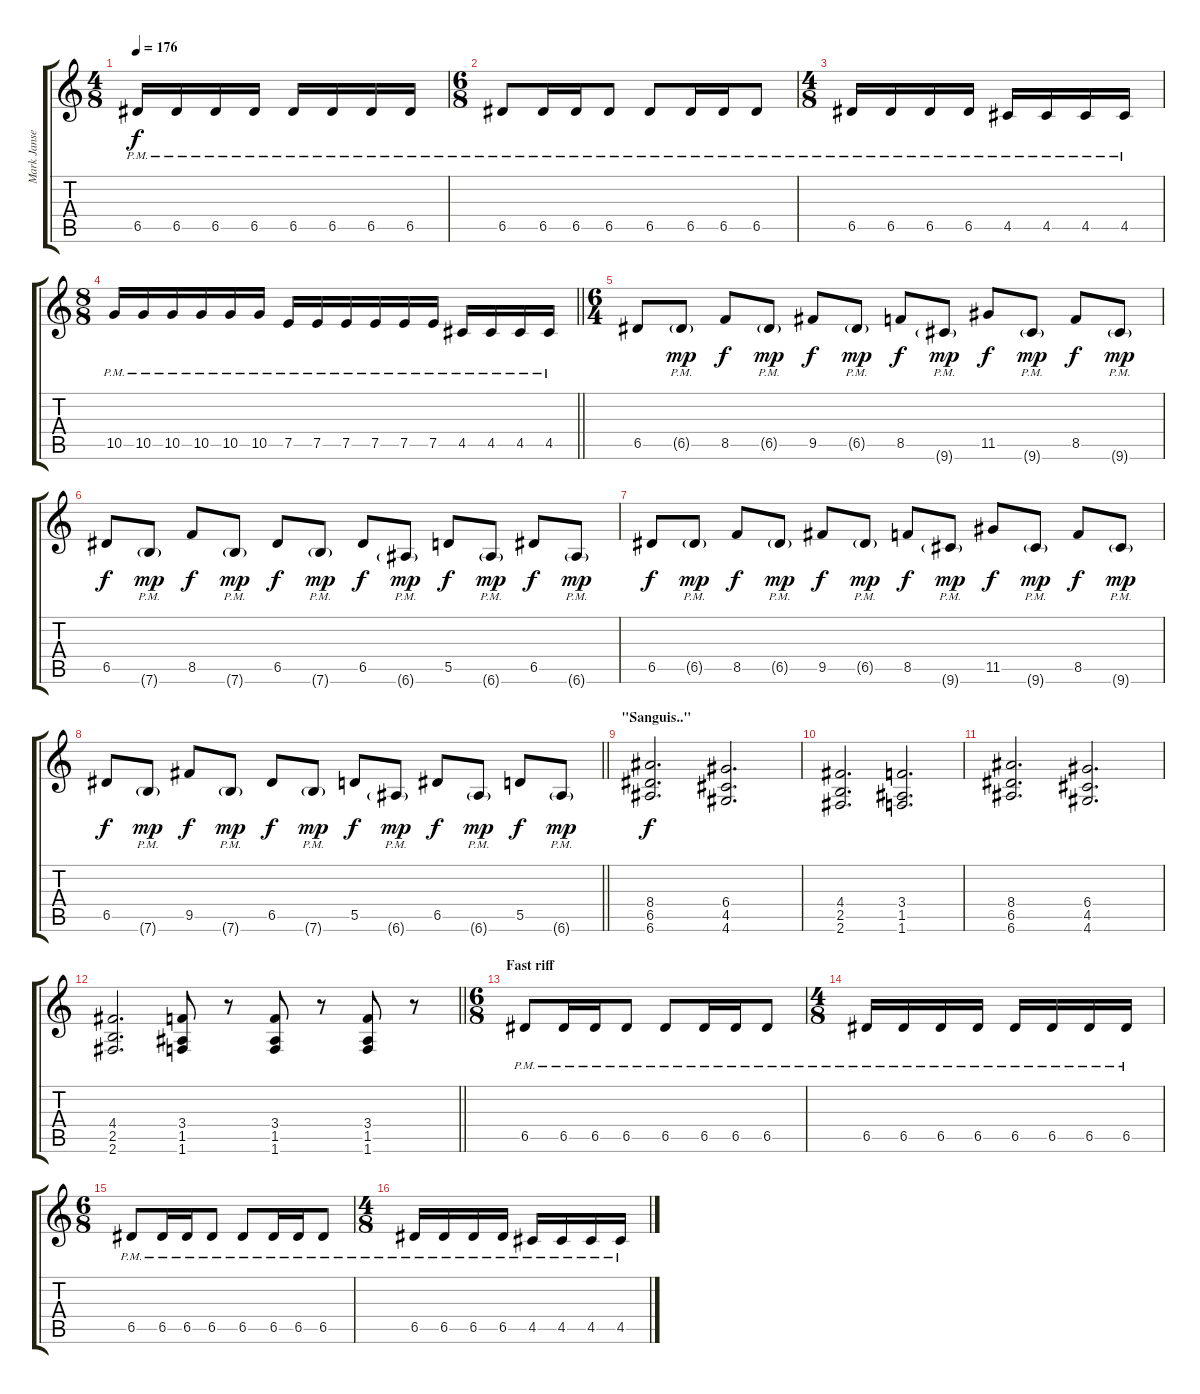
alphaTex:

\track ("Mark Jansen" "Mark Janse") {instrument distortionguitar}
\staff {score tabs}
\tuning (E4 B3 G3 D3 A2 E2) {hide}
\ts (4 8)
\tempo 176
\clef g2
\ks c
6.5{pm}.16{dy f} 6.5{pm}.16 6.5{pm}.16 6.5{pm}.16 6.5{pm}.16 6.5{pm}.16 6.5{pm}.16 6.5{pm}.16 |
\ts (6 8)
6.5{pm}.8 6.5{pm}.16 6.5{pm}.16 6.5{pm}.8 6.5{pm}.8 6.5{pm}.16 6.5{pm}.16 6.5{pm}.8 |
\ts (4 8)
6.5{pm}.16 6.5{pm}.16 6.5{pm}.16 6.5{pm}.16 4.5{pm}.16 4.5{pm}.16 4.5{pm}.16 4.5{pm}.16 |
\ts (8 8)
\barLineRight lightlight
10.5{pm}.16 10.5{pm}.16 10.5{pm}.16 10.5{pm}.16 10.5{pm}.16 10.5{pm}.16 7.5{pm}.16 7.5{pm}.16 7.5{pm}.16 7.5{pm}.16 7.5{pm}.16 7.5{pm}.16 4.5{pm}.16 4.5{pm}.16 4.5{pm}.16 4.5{pm}.16 |
\ts (6 4)
\section ("" "")
6.5.8 6.5{g pm}.8{dy mp} 8.5.8{dy f} 6.5{g pm}.8{dy mp} 9.5.8{dy f} 6.5{g pm}.8{dy mp} 8.5.8{dy f} 9.6{g pm}.8{dy mp} 11.5.8{dy f} 9.6{g pm}.8{dy mp} 8.5.8{dy f} 9.6{g pm}.8{dy mp} |
6.5.8{dy f} 7.6{g pm}.8{dy mp} 8.5.8{dy f} 7.6{g pm}.8{dy mp} 6.5.8{dy f} 7.6{g pm}.8{dy mp} 6.5.8{dy f} 6.6{g pm}.8{dy mp} 5.5.8{dy f} 6.6{g pm}.8{dy mp} 6.5.8{dy f} 6.6{g pm}.8{dy mp} |
6.5.8{dy f} 6.5{g pm}.8{dy mp} 8.5.8{dy f} 6.5{g pm}.8{dy mp} 9.5.8{dy f} 6.5{g pm}.8{dy mp} 8.5.8{dy f} 9.6{g pm}.8{dy mp} 11.5.8{dy f} 9.6{g pm}.8{dy mp} 8.5.8{dy f} 9.6{g pm}.8{dy mp} |
\barLineRight lightlight
6.5.8{dy f} 7.6{g pm}.8{dy mp} 9.5.8{dy f} 7.6{g pm}.8{dy mp} 6.5.8{dy f} 7.6{g pm}.8{dy mp} 5.5.8{dy f} 6.6{g pm}.8{dy mp} 6.5.8{dy f} 6.6{g pm}.8{dy mp} 5.5.8{dy f} 6.6{g pm}.8{dy mp} |
\section ("" "\"Sanguis..\"")
(8.4 6.5 6.6).2{d dy f} (6.4 4.5 4.6).2{d} |
(4.4 2.5 2.6).2{d} (3.4 1.5 1.6).2{d} |
(8.4 6.5 6.6).2{d} (6.4 4.5 4.6).2{d} |
\barLineRight lightlight
(4.4 2.5 2.6).2{d} (3.4 1.5 1.6).8 r.8 (3.4 1.5 1.6).8 r.8 (3.4 1.5 1.6).8 r.8 |
\ts (6 8)
\section ("" "Fast riff")
6.5{pm}.8 6.5{pm}.16 6.5{pm}.16 6.5{pm}.8 6.5{pm}.8 6.5{pm}.16 6.5{pm}.16 6.5{pm}.8 |
\ts (4 8)
6.5{pm}.16 6.5{pm}.16 6.5{pm}.16 6.5{pm}.16 6.5{pm}.16 6.5{pm}.16 6.5{pm}.16 6.5{pm}.16 |
\ts (6 8)
6.5{pm}.8 6.5{pm}.16 6.5{pm}.16 6.5{pm}.8 6.5{pm}.8 6.5{pm}.16 6.5{pm}.16 6.5{pm}.8 |
\ts (4 8)
6.5{pm}.16 6.5{pm}.16 6.5{pm}.16 6.5{pm}.16 4.5{pm}.16 4.5{pm}.16 4.5{pm}.16 4.5{pm}.16
